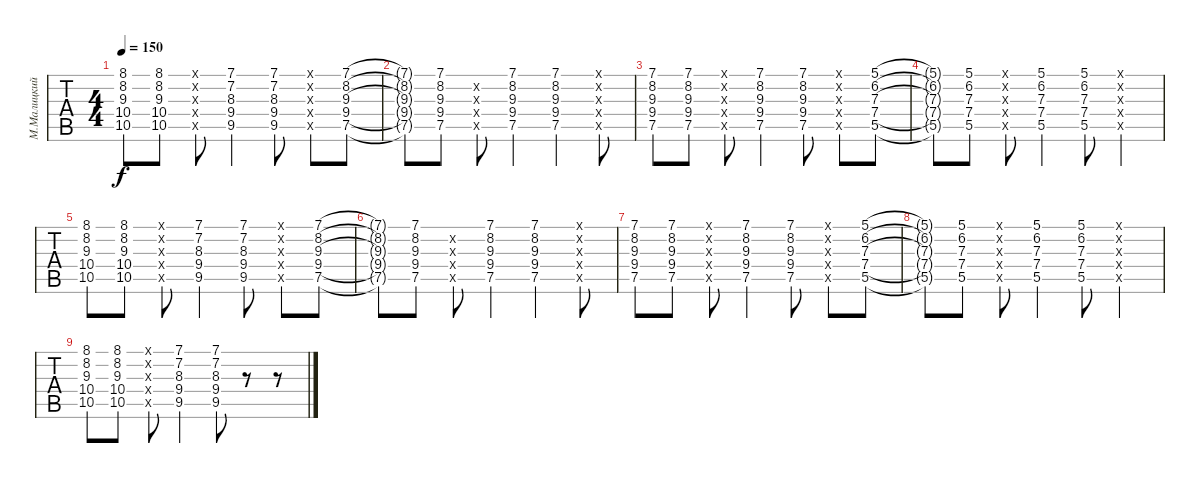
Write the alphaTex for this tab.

\track ("М.Малицкий" "М.Малицкий") {instrument electricguitarclean}
\staff {tabs}
\tuning (D4 A3 F3 C3 G2 D2) {hide}
\ts (4 4)
\tempo 150
\clef g2
\ks c
(8.1 8.2 9.3 10.4 10.5).8{dy f} (8.1 8.2 9.3 10.4 10.5).8 (7.1{x} 7.2{x} 8.3{x} 9.4{x} 9.5{x}).8 (7.1 7.2 8.3 9.4 9.5).4 (7.1 7.2 8.3 9.4 9.5).8 (0.1{x} 0.2{x} 0.3{x} 0.4{x} 0.5{x}).8 (7.1 8.2 9.3 9.4 7.5).8 |
(7.1{t} 8.2{t} 9.3{t} 9.4{t} 7.5{t}).8 (7.1 8.2 9.3 9.4 7.5).8 (0.2{x} 0.3{x} 0.4{x} 0.5{x}).8 (7.1 8.2 9.3 9.4 7.5).4 (7.1 8.2 9.3 9.4 7.5).4 (0.1{x} 0.2{x} 0.3{x} 0.4{x} 0.5{x}).8 |
(7.1 8.2 9.3 9.4 7.5).8 (7.1 8.2 9.3 9.4 7.5).8 (0.1{x} 0.2{x} 0.3{x} 0.4{x} 0.5{x}).8 (7.1 8.2 9.3 9.4 7.5).4 (7.1 8.2 9.3 9.4 7.5).8 (7.1{x} 8.2{x} 9.3{x} 9.4{x} 7.5{x}).8 (5.1 6.2 7.3 7.4 5.5).8 |
(5.1{t} 6.2{t} 7.3{t} 7.4{t} 5.5{t}).8 (5.1 6.2 7.3 7.4 5.5).8 (0.1{x} 0.2{x} 0.3{x} 0.4{x} 0.5{x}).8 (5.1 6.2 7.3 7.4 5.5).4 (5.1 6.2 7.3 7.4 5.5).8 (0.1{x} 0.2{x} 0.3{x} 0.4{x} 0.5{x}).4 |
(8.1 8.2 9.3 10.4 10.5).8 (8.1 8.2 9.3 10.4 10.5).8 (7.1{x} 7.2{x} 8.3{x} 9.4{x} 9.5{x}).8 (7.1 7.2 8.3 9.4 9.5).4 (7.1 7.2 8.3 9.4 9.5).8 (0.1{x} 0.2{x} 0.3{x} 0.4{x} 0.5{x}).8 (7.1 8.2 9.3 9.4 7.5).8 |
(7.1{t} 8.2{t} 9.3{t} 9.4{t} 7.5{t}).8 (7.1 8.2 9.3 9.4 7.5).8 (0.2{x} 0.3{x} 0.4{x} 0.5{x}).8 (7.1 8.2 9.3 9.4 7.5).4 (7.1 8.2 9.3 9.4 7.5).4 (0.1{x} 0.2{x} 0.3{x} 0.4{x} 0.5{x}).8 |
(7.1 8.2 9.3 9.4 7.5).8 (7.1 8.2 9.3 9.4 7.5).8 (0.1{x} 0.2{x} 0.3{x} 0.4{x} 0.5{x}).8 (7.1 8.2 9.3 9.4 7.5).4 (7.1 8.2 9.3 9.4 7.5).8 (7.1{x} 8.2{x} 9.3{x} 9.4{x} 7.5{x}).8 (5.1 6.2 7.3 7.4 5.5).8 |
(5.1{t} 6.2{t} 7.3{t} 7.4{t} 5.5{t}).8 (5.1 6.2 7.3 7.4 5.5).8 (0.1{x} 0.2{x} 0.3{x} 0.4{x} 0.5{x}).8 (5.1 6.2 7.3 7.4 5.5).4 (5.1 6.2 7.3 7.4 5.5).8 (0.1{x} 0.2{x} 0.3{x} 0.4{x} 0.5{x}).4 |
(8.1 8.2 9.3 10.4 10.5).8 (8.1 8.2 9.3 10.4 10.5).8 (7.1{x} 7.2{x} 8.3{x} 9.4{x} 9.5{x}).8 (7.1 7.2 8.3 9.4 9.5).4 (7.1 7.2 8.3 9.4 9.5).8 r.8 r.8
